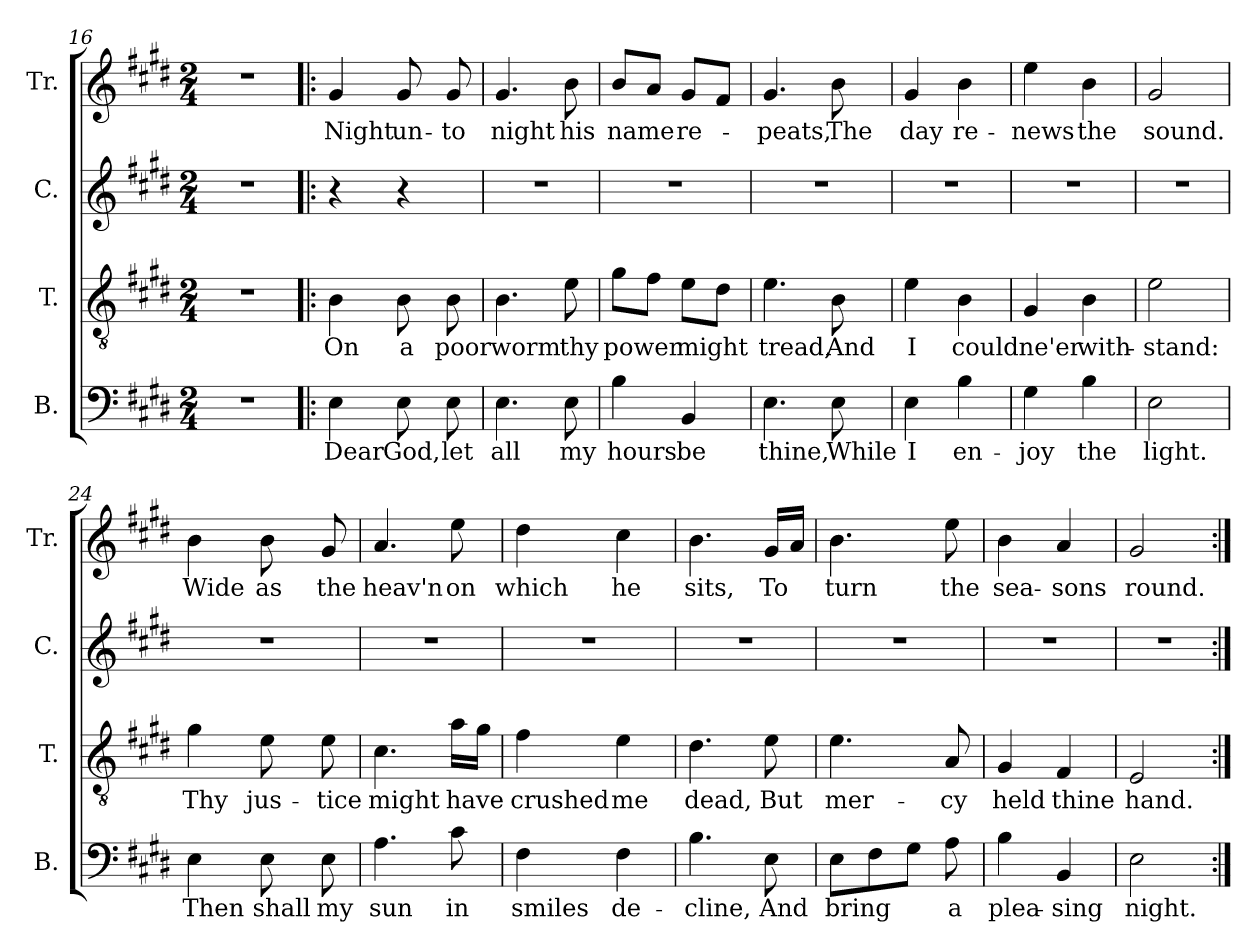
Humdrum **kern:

**kern	**text	**kern	**text	**kern	**kern	**text
*part4	*part4	*part3	*part3	*part2	*part1	*part1
*staff4	*staff4	*staff3	*staff3	*staff2	*staff1	*staff1
*I"B.	*	*I"T.	*	*I"C.	*I"Tr.	*
*I'B.	*	*I'T.	*	*I'C.	*I'Tr.	*
*clefF4	*	*clefGv2	*	*clefG2	*clefG2	*
*k[f#c#g#d#]	*	*k[f#c#g#d#]	*	*k[f#c#g#d#]	*k[f#c#g#d#]	*
*M2/4	*	*M2/4	*	*M2/4	*M2/4	*
=16	=16	=16	=16	=16	=16	=16
2r	.	2r	.	2r	2r	.
=17!|:	=17!|:	=17!|:	=17!|:	=17!|:	=17!|:	=17!|:
4E\	Dear	4B\	On	4r	4g#/	Night
8E\	God,	8B\	a	4r	8g#/	un-
8E\	let	8B\	poor	.	8g#/	-to
=18	=18	=18	=18	=18	=18	=18
4.E\	all	4.B\	worm	2r	4.g#/	night
8E\	my	8e\	thy	.	8b\	his
=19	=19	=19	=19	=19	=19	=19
4B\	hours	8g#\L	power	2r	8b/L	name
.	.	8f#\J	.	.	8a/J	.
4BB/	be	8e\L	might	.	8g#/L	re-
.	.	8d#\J	.	.	8f#/J	.
=20	=20	=20	=20	=20	=20	=20
4.E\	thine,	4.e\	tread,	2r	4.g#/	-peats,
8E\	While	8B\	And	.	8b\	The
=21	=21	=21	=21	=21	=21	=21
4E\	I	4e\	I	2r	4g#/	day
4B\	en-	4B\	could	.	4b\	re-
=22	=22	=22	=22	=22	=22	=22
4G#\	-joy	4G#/	ne'er	2r	4ee\	-news
4B\	the	4B\	with-	.	4b\	the
=23	=23	=23	=23	=23	=23	=23
2E\	light.	2e\	-stand:	2r	2g#/	sound.
!!LO:LB:g=z
=24	=24	=24	=24	=24	=24	=24
4E\	Then	4g#\	Thy	2r	4b\	Wide
8E\	shall	8e\	jus-	.	8b\	as
8E\	my	8e\	-tice	.	8g#/	the
=25	=25	=25	=25	=25	=25	=25
4.A\	sun	4.c#\	might	2r	4.a/	heav'n
8c#\	in	16a\LL	have	.	8ee\	on
.	.	16g#\JJ	.	.	.	.
=26	=26	=26	=26	=26	=26	=26
4F#\	smiles	4f#\	crushed	2r	4dd#\	which
4F#\	de-	4e\	me	.	4cc#\	he
=27	=27	=27	=27	=27	=27	=27
4.B\	-cline,	4.d#\	dead,	2r	4.b\	sits,
8E\	And	8e\	But	.	16g#/LL	To
.	.	.	.	.	16a/JJ	.
=28	=28	=28	=28	=28	=28	=28
8E\L	bring	4.e\	mer-	2r	4.b\	turn
8F#\	.	.	.	.	.	.
8G#\J	.	.	.	.	.	.
8A\	a	8A/	-cy	.	8ee\	the
=29	=29	=29	=29	=29	=29	=29
4B\	plea-	4G#/	held	2r	4b\	sea-
4BB/	-sing	4F#/	thine	.	4a/	-sons
=30	=30	=30	=30	=30	=30	=30
2E\	night.	2E/	hand.	2r	2g#/	round.
=:|!	=:|!	=:|!	=:|!	=:|!	=:|!	=:|!
*-	*-	*-	*-	*-	*-	*-
